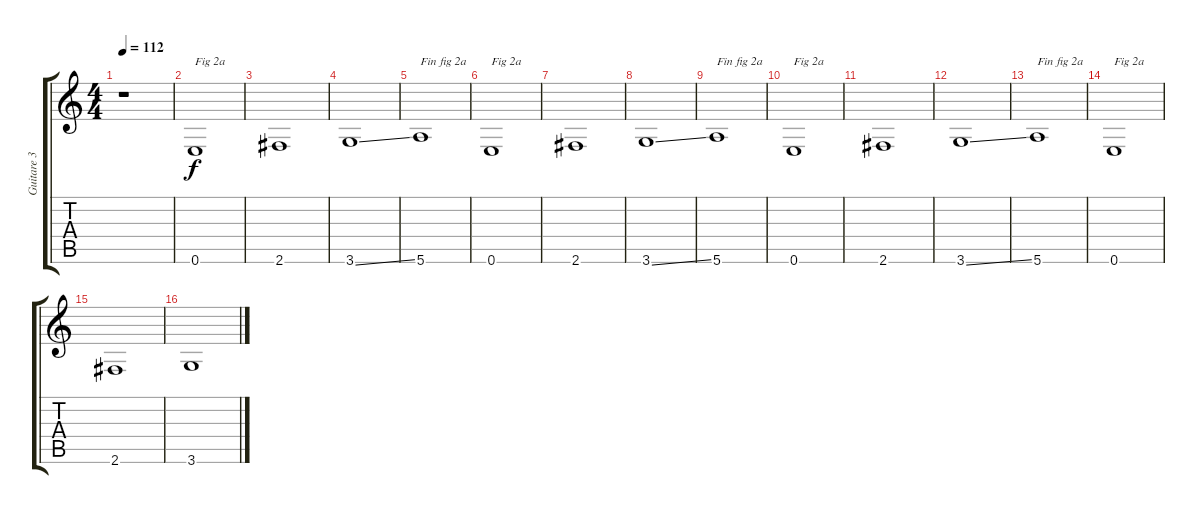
\track ("Guitare 3" "Guitare 3") {instrument electricguitarclean}
\staff {score tabs}
\tuning (E4 B3 G3 D3 A2 E2) {hide}
\ts (4 4)
\tempo 112
\clef g2
\ks c
r.1{dy f} |
0.6.1{txt "Fig 2a"} |
2.6.1 |
3.6{ss}.1 |
5.6.1{txt "Fin fig 2a"} |
0.6.1{txt "Fig 2a"} |
2.6.1 |
3.6{ss}.1 |
5.6.1{txt "Fin fig 2a"} |
0.6.1{txt "Fig 2a"} |
2.6.1 |
3.6{ss}.1 |
5.6.1{txt "Fin fig 2a"} |
0.6.1{txt "Fig 2a"} |
2.6.1 |
3.6{ss}.1
